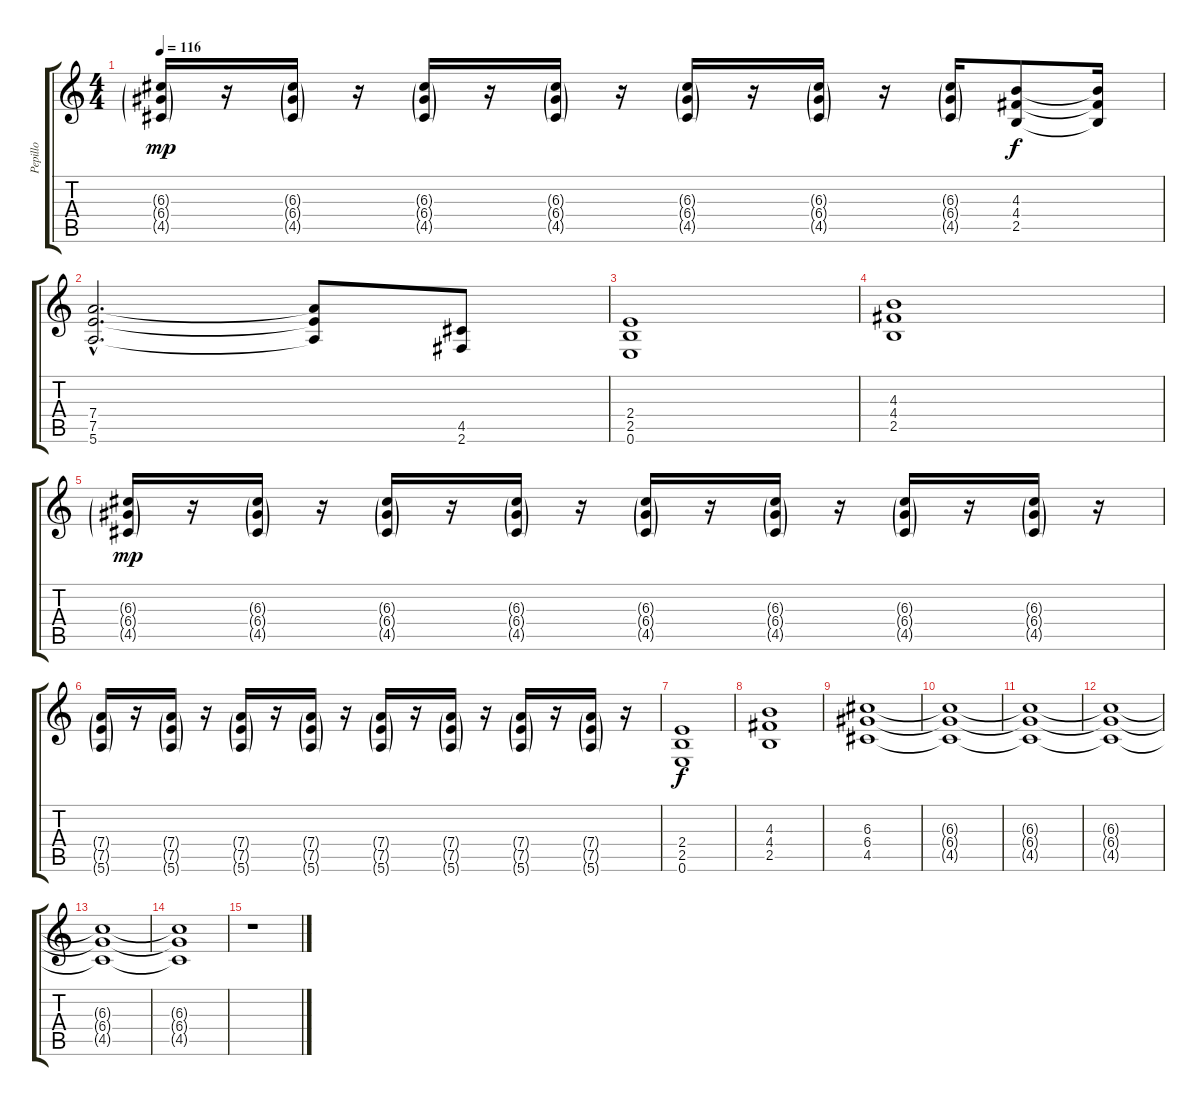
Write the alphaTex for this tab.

\track ("Pepillo" "Pepillo") {instrument distortionguitar}
\staff {score tabs}
\tuning (E4 B3 G3 D3 A2 E2) {hide}
\ts (4 4)
\tempo 116
\clef g2
\ks c
(6.3{g} 6.4{g} 4.5{g}).16{dy mp} r.16 (6.3{g} 6.4{g} 4.5{g}).16 r.16 (6.3{g} 6.4{g} 4.5{g}).16 r.16 (6.3{g} 6.4{g} 4.5{g}).16 r.16 (6.3{g} 6.4{g} 4.5{g}).16 r.16 (6.3{g} 6.4{g} 4.5{g}).16 r.16 (6.3{g} 6.4{g} 4.5{g}).16 (4.3 4.4 2.5).8{dy f} (4.3{t} 4.4{t} 2.5{t}).16 |
(7.4{hac} 7.5{hac} 5.6{hac}).2{d} (7.4{t} 7.5{t} 5.6{t}).8 (4.5 2.6).8 |
(2.4 2.5 0.6).1 |
(4.3 4.4 2.5).1 |
(6.3{g} 6.4{g} 4.5{g}).16{dy mp} r.16 (6.3{g} 6.4{g} 4.5{g}).16 r.16 (6.3{g} 6.4{g} 4.5{g}).16 r.16 (6.3{g} 6.4{g} 4.5{g}).16 r.16 (6.3{g} 6.4{g} 4.5{g}).16 r.16 (6.3{g} 6.4{g} 4.5{g}).16 r.16 (6.3{g} 6.4{g} 4.5{g}).16 r.16 (6.3{g} 6.4{g} 4.5{g}).16 r.16 |
(7.4{g} 7.5{g} 5.6{g}).16 r.16 (7.4{g} 7.5{g} 5.6{g}).16 r.16 (7.4{g} 7.5{g} 5.6{g}).16 r.16 (7.4{g} 7.5{g} 5.6{g}).16 r.16 (7.4{g} 7.5{g} 5.6{g}).16 r.16 (7.4{g} 7.5{g} 5.6{g}).16 r.16 (7.4{g} 7.5{g} 5.6{g}).16 r.16 (7.4{g} 7.5{g} 5.6{g}).16 r.16 |
(2.4 2.5 0.6).1{dy f} |
(4.3 4.4 2.5).1 |
(6.3 6.4 4.5).1 |
(6.3{t} 6.4{t} 4.5{t}).1 |
(6.3{t} 6.4{t} 4.5{t}).1{volume 9} |
(6.3{t} 6.4{t} 4.5{t}).1{volume 7} |
(6.3{t} 6.4{t} 4.5{t}).1{volume 4} |
(6.3{t} 6.4{t} 4.5{t}).1{volume 1} |
r.1
